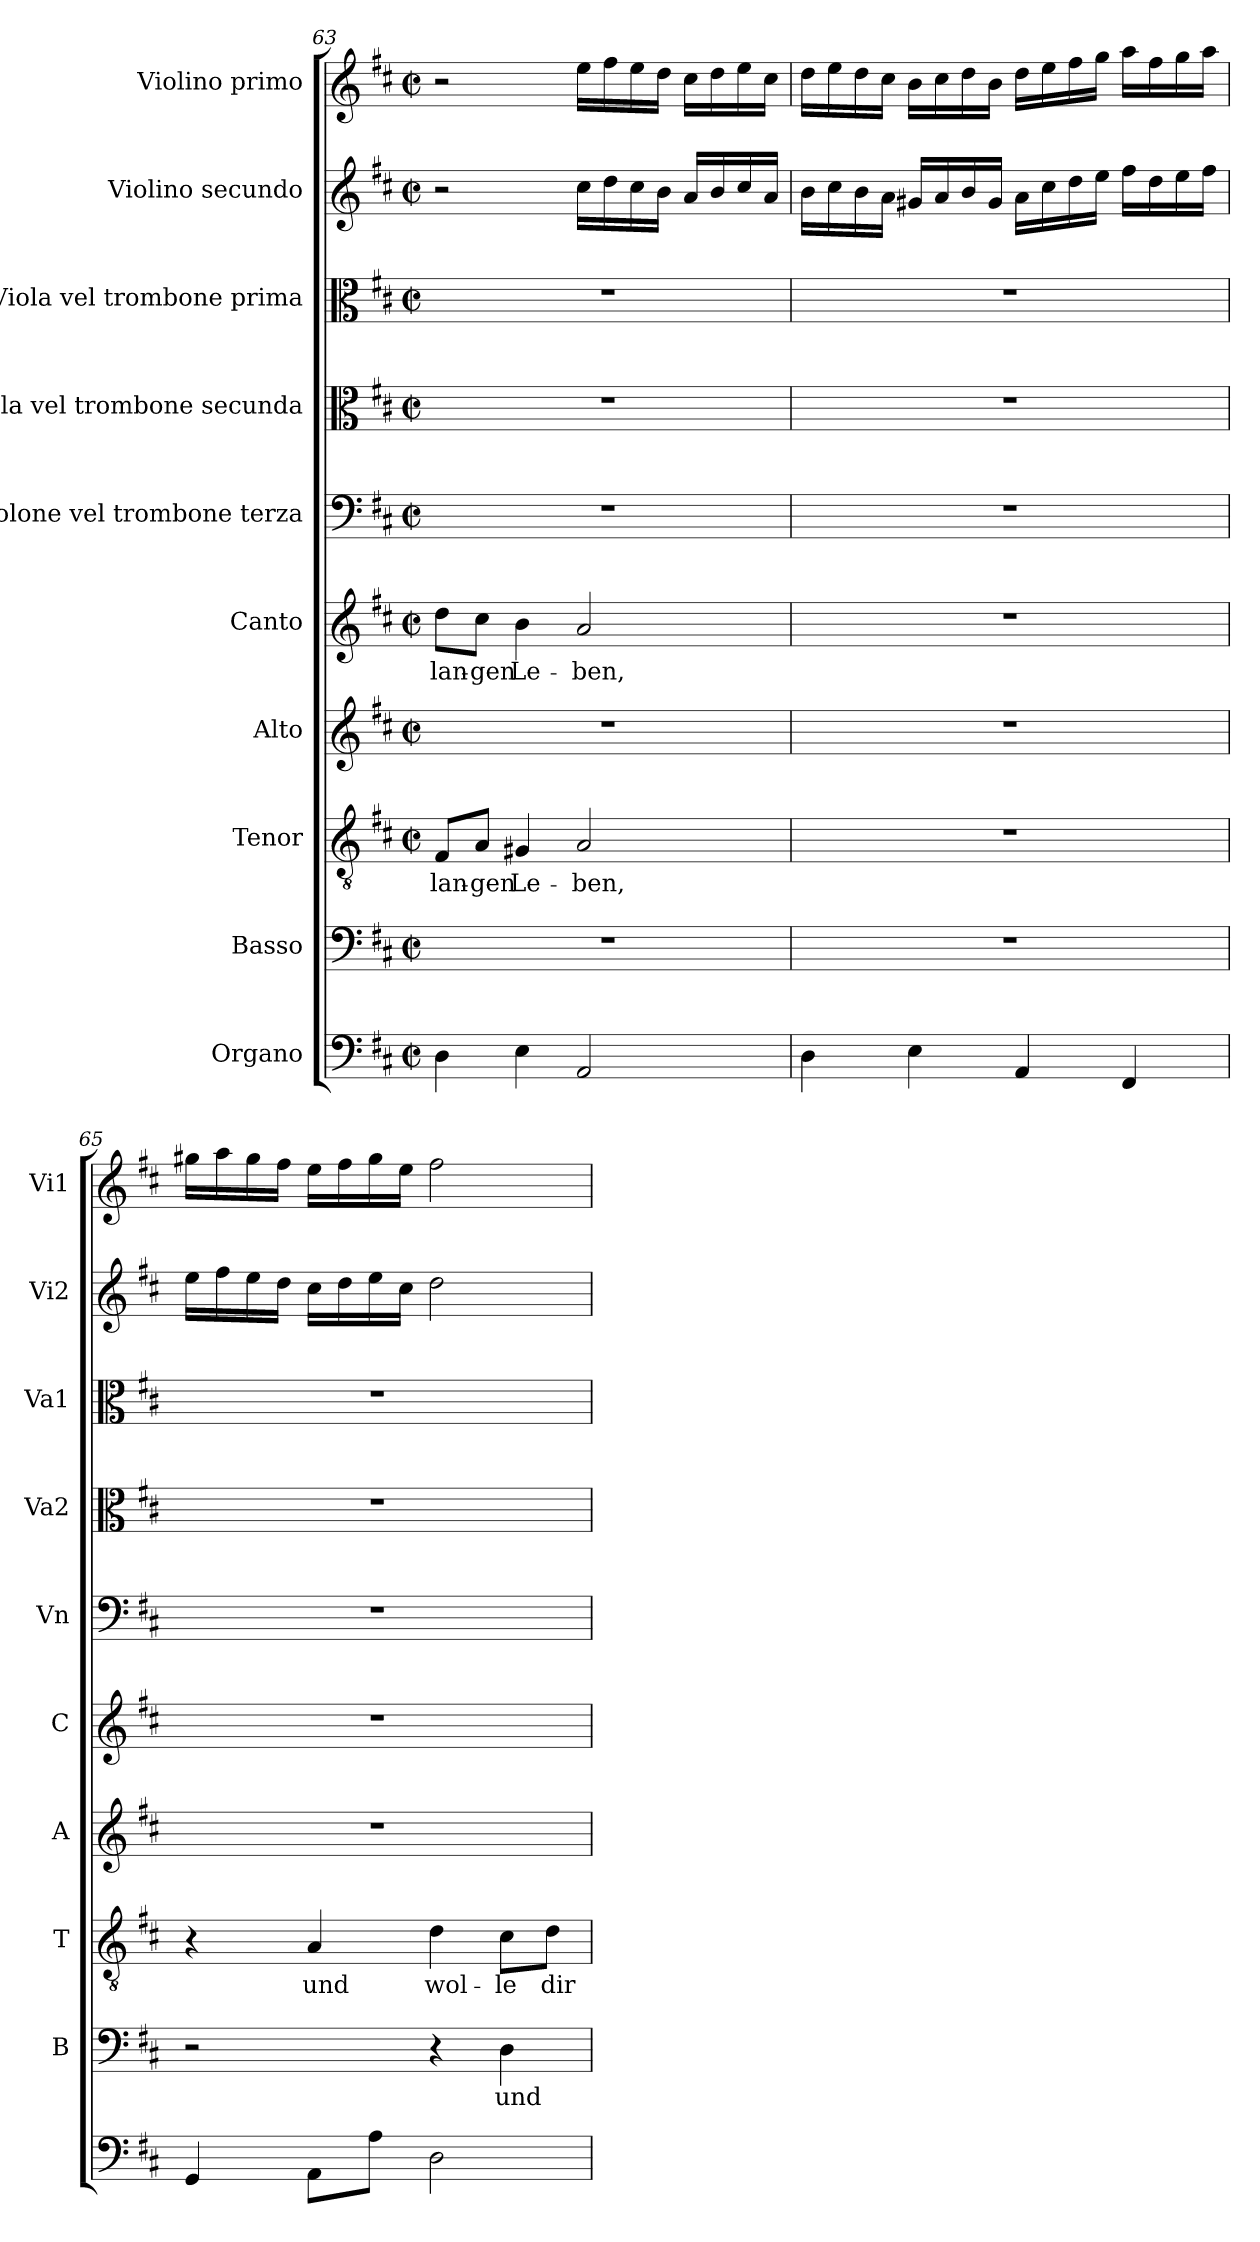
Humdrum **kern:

**kern	**kern	**text	**kern	**text	**kern	**kern	**text	**kern	**kern	**kern	**kern	**kern
*part10	*part9	*part9	*part8	*part8	*part7	*part6	*part6	*part5	*part4	*part3	*part2	*part1
*staff10	*staff9	*staff9	*staff8	*staff8	*staff7	*staff6	*staff6	*staff5	*staff4	*staff3	*staff2	*staff1
*I"Organo	*I"Basso	*	*I"Tenor	*	*I"Alto	*I"Canto	*	*I"Violone vel trombone  terza	*I"Viola vel trombone secunda	*I"Viola vel trombone prima	*I"Violino secundo	*I"Violino primo
*	*I'B	*	*I'T	*	*I'A	*I'C	*	*I'Vn	*I'Va2	*I'Va1	*I'Vi2	*I'Vi1
*clefF4	*clefF4	*	*clefGv2	*	*clefG2	*clefG2	*	*clefF4	*clefC3	*clefC3	*clefG2	*clefG2
*k[f#c#]	*k[f#c#]	*	*k[f#c#]	*	*k[f#c#]	*k[f#c#]	*	*k[f#c#]	*k[f#c#]	*k[f#c#]	*k[f#c#]	*k[f#c#]
*D:	*D:	*	*D:	*	*D:	*D:	*	*D:	*D:	*D:	*D:	*D:
*M2/2	*M2/2	*	*M2/2	*	*M2/2	*M2/2	*	*M2/2	*M2/2	*M2/2	*M2/2	*M2/2
*met(c|)	*met(c|)	*	*met(c|)	*	*met(c|)	*met(c|)	*	*met(c|)	*met(c|)	*met(c|)	*met(c|)	*met(c|)
=63	=63	=63	=63	=63	=63	=63	=63	=63	=63	=63	=63	=63
!	!	!	!	!LO:LY:b	!	!	!	!	!	!	!	!
!	!	!	!	!	!	!	!LO:LY:b	!	!	!	!	!
4D\	1r	.	8F#/L	lan-	1r	8dd\L	lan-	1r	1r	1r	2r	2r
!	!	!	!	!LO:LY:b	!	!	!	!	!	!	!	!
!	!	!	!	!	!	!	!LO:LY:b	!	!	!	!	!
.	.	.	8A/J	-gen	.	8cc#\J	-gen	.	.	.	.	.
!	!	!	!	!LO:LY:b	!	!	!	!	!	!	!	!
!	!	!	!	!	!	!	!LO:LY:b	!	!	!	!	!
4E\	.	.	4G#X/	Le-	.	4b\	Le-	.	.	.	.	.
!	!	!	!	!LO:LY:b	!	!	!	!	!	!	!	!
!	!	!	!	!	!	!	!LO:LY:b	!	!	!	!	!
2AA/	.	.	2A/	-ben,	.	2a/	-ben,	.	.	.	16cc#\LL	16ee\LL
.	.	.	.	.	.	.	.	.	.	.	16dd\	16ff#\
.	.	.	.	.	.	.	.	.	.	.	16cc#\	16ee\
.	.	.	.	.	.	.	.	.	.	.	16b\JJ	16dd\JJ
.	.	.	.	.	.	.	.	.	.	.	16a/LL	16cc#\LL
.	.	.	.	.	.	.	.	.	.	.	16b/	16dd\
.	.	.	.	.	.	.	.	.	.	.	16cc#/	16ee\
.	.	.	.	.	.	.	.	.	.	.	16a/JJ	16cc#\JJ
=64	=64	=64	=64	=64	=64	=64	=64	=64	=64	=64	=64	=64
4D\	1r	.	1r	.	1r	1r	.	1r	1r	1r	16b\LL	16dd\LL
.	.	.	.	.	.	.	.	.	.	.	16cc#\	16ee\
.	.	.	.	.	.	.	.	.	.	.	16b\	16dd\
.	.	.	.	.	.	.	.	.	.	.	16a\JJ	16cc#\JJ
4E\	.	.	.	.	.	.	.	.	.	.	16g#X/LL	16b\LL
.	.	.	.	.	.	.	.	.	.	.	16a/	16cc#\
.	.	.	.	.	.	.	.	.	.	.	16b/	16dd\
.	.	.	.	.	.	.	.	.	.	.	16g#/JJ	16b\JJ
4AA/	.	.	.	.	.	.	.	.	.	.	16a\LL	16dd\LL
.	.	.	.	.	.	.	.	.	.	.	16cc#\	16ee\
.	.	.	.	.	.	.	.	.	.	.	16dd\	16ff#\
.	.	.	.	.	.	.	.	.	.	.	16ee\JJ	16gg\JJ
4FF#/	.	.	.	.	.	.	.	.	.	.	16ff#\LL	16aa\LL
.	.	.	.	.	.	.	.	.	.	.	16dd\	16ff#\
.	.	.	.	.	.	.	.	.	.	.	16ee\	16gg\
.	.	.	.	.	.	.	.	.	.	.	16ff#\JJ	16aa\JJ
!!LO:LB:g=z
=65	=65	=65	=65	=65	=65	=65	=65	=65	=65	=65	=65	=65
4GG/	2r	.	4r	.	1r	1r	.	1r	1r	1r	16ee\LL	16gg#X\LL
.	.	.	.	.	.	.	.	.	.	.	16ff#\	16aa\
.	.	.	.	.	.	.	.	.	.	.	16ee\	16gg#\
.	.	.	.	.	.	.	.	.	.	.	16dd\JJ	16ff#\JJ
!	!	!	!	!LO:LY:b	!	!	!	!	!	!	!	!
8AA\L	.	.	4A/	und	.	.	.	.	.	.	16cc#\LL	16ee\LL
.	.	.	.	.	.	.	.	.	.	.	16dd\	16ff#\
8A\J	.	.	.	.	.	.	.	.	.	.	16ee\	16gg#\
.	.	.	.	.	.	.	.	.	.	.	16cc#\JJ	16ee\JJ
!	!	!	!	!LO:LY:b	!	!	!	!	!	!	!	!
2D\	4r	.	4d\	wol-	.	.	.	.	.	.	2dd\	2ff#\
!	!	!LO:LY:b	!	!	!	!	!	!	!	!	!	!
!	!	!	!	!LO:LY:b	!	!	!	!	!	!	!	!
.	4D\	und	8c#\L	-le	.	.	.	.	.	.	.	.
!	!	!	!	!LO:LY:b	!	!	!	!	!	!	!	!
.	.	.	8d\J	dir	.	.	.	.	.	.	.	.
=	=	=	=	=	=	=	=	=	=	=	=	=
*-	*-	*-	*-	*-	*-	*-	*-	*-	*-	*-	*-	*-
